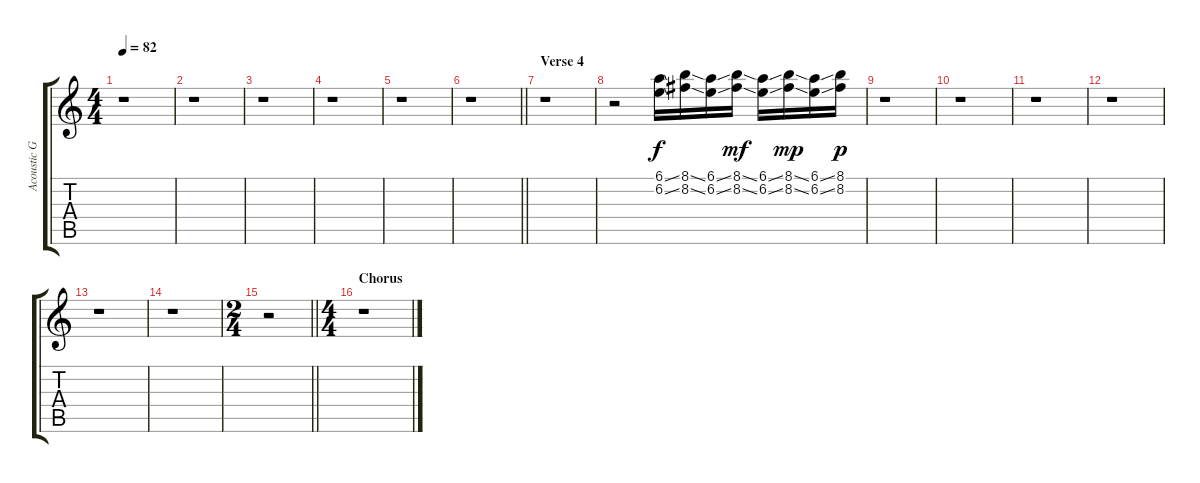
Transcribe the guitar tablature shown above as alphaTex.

\track ("Acoustic Guitar" "Acoustic G") {instrument acousticguitarsteel}
\staff {score tabs}
\tuning (Eb4 Bb3 Gb3 Db3 Ab2 Eb2) {hide}
\ts (4 4)
\tempo 82
\clef g2
\ks c
r.1{dy f} |
r.1 |
r.1 |
r.1 |
r.1 |
\barLineRight lightlight
r.1 |
\section ("" "Verse 4")
r.1 |
r.2 (6.1{ss} 6.2{ss}).16 (8.1{ss} 8.2{ss}).16 (6.1{ss} 6.2{ss}).16 (8.1{ss} 8.2{ss}).16{dy mf} (6.1{ss} 6.2{ss}).16 (8.1{ss} 8.2{ss}).16{dy mp} (6.1{ss} 6.2{ss}).16 (8.1 8.2).16{dy p} |
r.1 |
r.1 |
r.1 |
r.1 |
r.1 |
r.1 |
\ts (2 4)
\barLineRight lightlight
r.2 |
\ts (4 4)
\section ("" "Chorus")
r.1
